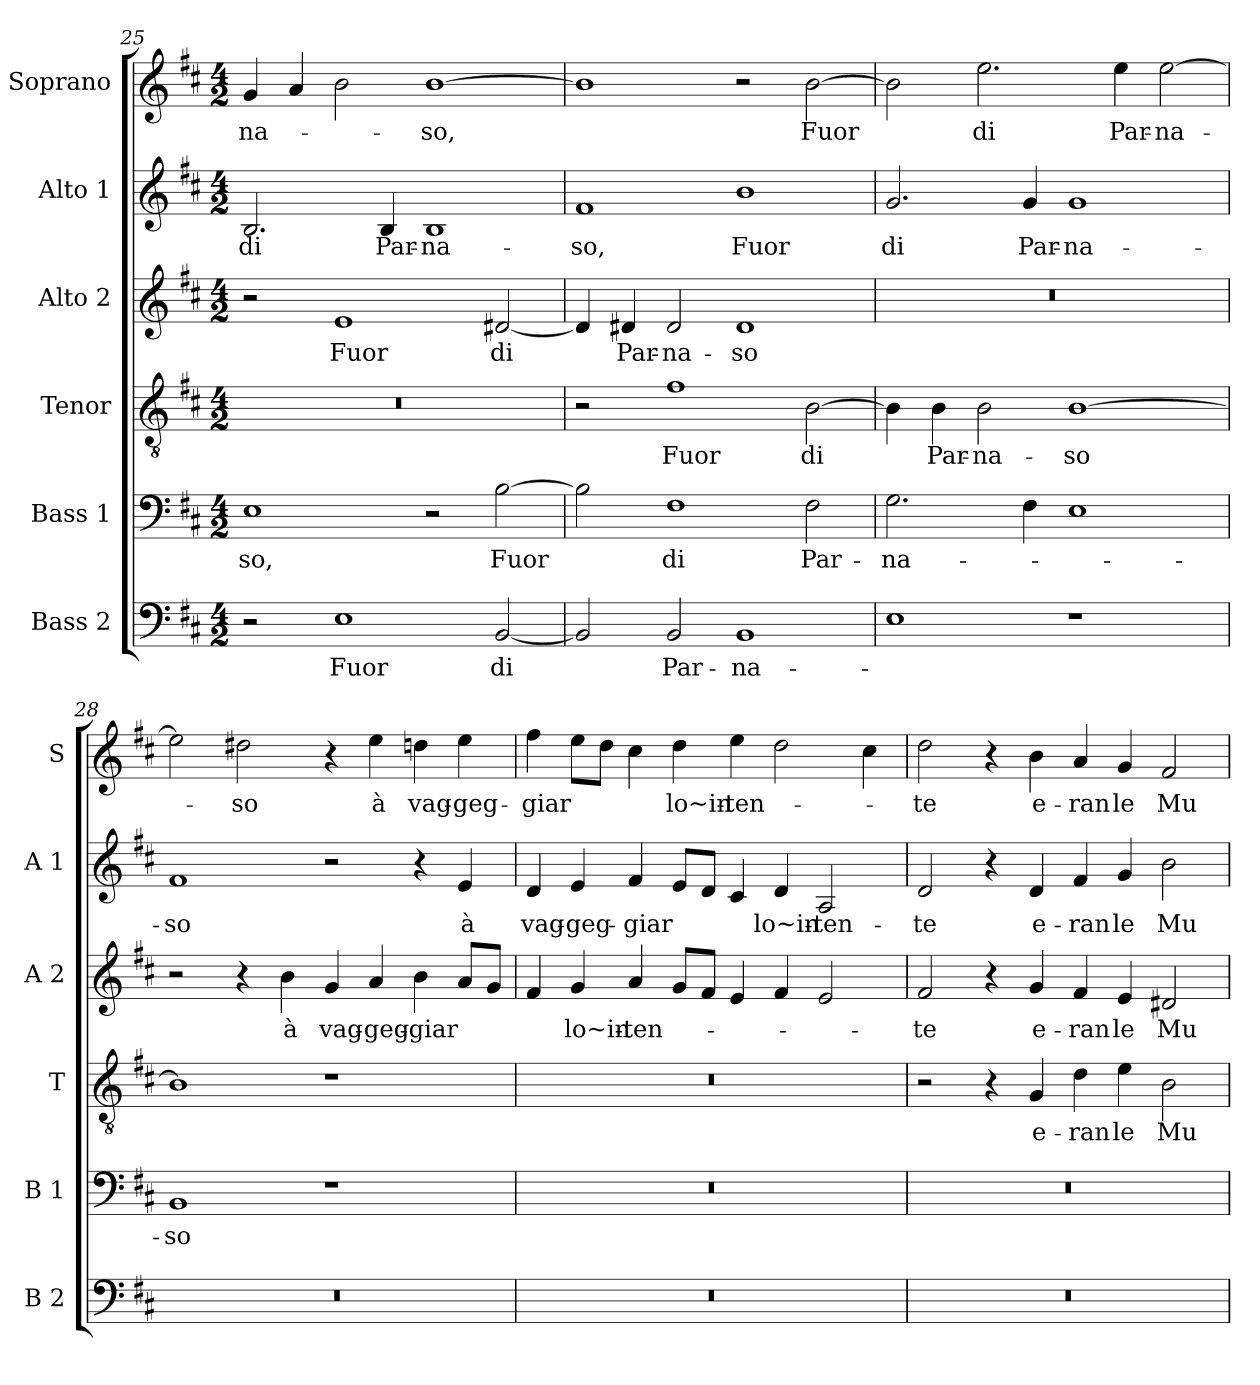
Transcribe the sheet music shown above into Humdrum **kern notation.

**kern	**text	**kern	**text	**kern	**text	**kern	**text	**kern	**text	**kern	**text
*part6	*part6	*part5	*part5	*part4	*part4	*part3	*part3	*part2	*part2	*part1	*part1
*staff6	*staff6	*staff5	*staff5	*staff4	*staff4	*staff3	*staff3	*staff2	*staff2	*staff1	*staff1
*I"Bass 2	*	*I"Bass 1	*	*I"Tenor	*	*I"Alto 2	*	*I"Alto 1	*	*I"Soprano	*
*I'B 2	*	*I'B 1	*	*I'T	*	*I'A 2	*	*I'A 1	*	*I'S	*
!!LO:PB:g=z
*clefF4	*	*clefF4	*	*clefGv2	*	*clefG2	*	*clefG2	*	*clefG2	*
*k[f#c#]	*	*k[f#c#]	*	*k[f#c#]	*	*k[f#c#]	*	*k[f#c#]	*	*k[f#c#]	*
*D:	*	*D:	*	*D:	*	*D:	*	*D:	*	*D:	*
*M4/2	*	*M4/2	*	*M4/2	*	*M4/2	*	*M4/2	*	*M4/2	*
=25	=25	=25	=25	=25	=25	=25	=25	=25	=25	=25	=25
!	!	!	!LO:LY:b	!	!	!	!	!	!LO:LY:b	!	!LO:LY:b
2r	.	1E	-so,	0r	.	2r	.	2.B/	di	4g/	-na-
.	.	.	.	.	.	.	.	.	.	4a/	.
!	!LO:LY:b	!	!	!	!	!	!LO:LY:b	!	!	!	!
1E	Fuor	.	.	.	.	1e	Fuor	.	.	2b\	.
!	!	!	!	!	!	!	!	!	!LO:LY:b	!	!
.	.	.	.	.	.	.	.	4B/	Par-	.	.
!	!	!	!	!	!	!	!	!	!LO:LY:b	!	!LO:LY:b
.	.	2r	.	.	.	.	.	1B	-na-	[1b	-so,
!	!LO:LY:b	!	!LO:LY:b	!	!	!	!LO:LY:b	!	!	!	!
[2BB/	di	[2B\	Fuor	.	.	[2d#X/	di	.	.	.	.
=26	=26	=26	=26	=26	=26	=26	=26	=26	=26	=26	=26
!	!	!	!	!	!	!	!	!	!LO:LY:b	!	!
2BB/]	.	2B\]	.	2r	.	4d#/]	.	1f#	-so,	1b]	.
!	!	!	!	!	!	!	!LO:LY:b	!	!	!	!
.	.	.	.	.	.	4d#X/	Par-	.	.	.	.
!	!LO:LY:b	!	!LO:LY:b	!	!LO:LY:b	!	!LO:LY:b	!	!	!	!
2BB/	Par-	1F#	di	1f#	Fuor	2d#/	-na-	.	.	.	.
!	!LO:LY:b	!	!	!	!	!	!LO:LY:b	!	!LO:LY:b	!	!
1BB	-na-	.	.	.	.	1d#	-so	1b	Fuor	2r	.
!	!	!	!LO:LY:b	!	!LO:LY:b	!	!	!	!	!	!LO:LY:b
.	.	2F#\	Par-	[2B\	di	.	.	.	.	[2b\	Fuor
=27	=27	=27	=27	=27	=27	=27	=27	=27	=27	=27	=27
!	!	!	!LO:LY:b	!	!	!	!	!	!LO:LY:b	!	!
1E	.	2.G\	-na-	4B\]	.	0r	.	2.g/	di	2b\]	.
!	!	!	!	!	!LO:LY:b	!	!	!	!	!	!
.	.	.	.	4B\	Par-	.	.	.	.	.	.
!	!	!	!	!	!LO:LY:b	!	!	!	!	!	!LO:LY:b
.	.	.	.	2B\	-na-	.	.	.	.	2.ee\	di
!	!	!	!	!	!	!	!	!	!LO:LY:b	!	!
.	.	4F#\	.	.	.	.	.	4g/	Par-	.	.
!	!	!	!	!	!LO:LY:b	!	!	!	!LO:LY:b	!	!
1r	.	1E	.	[1B	-so	.	.	1g	-na-	.	.
!	!	!	!	!	!	!	!	!	!	!	!LO:LY:b
.	.	.	.	.	.	.	.	.	.	4ee\	Par-
!	!	!	!	!	!	!	!	!	!	!	!LO:LY:b
.	.	.	.	.	.	.	.	.	.	[2ee\	-na-
!!LO:LB:g=z
=28	=28	=28	=28	=28	=28	=28	=28	=28	=28	=28	=28
!	!	!	!LO:LY:b	!	!	!	!	!	!LO:LY:b	!	!
0r	.	1BB	-so	1B]	.	2r	.	1f#	-so	2ee\]	.
!	!	!	!	!	!	!	!	!	!	!	!LO:LY:b
.	.	.	.	.	.	4r	.	.	.	2dd#X\	-so
!	!	!	!	!	!	!	!LO:LY:b	!	!	!	!
.	.	.	.	.	.	4b\	à	.	.	.	.
!	!	!	!	!	!	!	!LO:LY:b	!	!	!	!
.	.	1r	.	1r	.	4g/	vag-	2r	.	4r	.
!	!	!	!	!	!	!	!LO:LY:b	!	!	!	!LO:LY:b
.	.	.	.	.	.	4a/	-geg-	.	.	4ee\	à
!	!	!	!	!	!	!	!LO:LY:b	!	!	!	!LO:LY:b
.	.	.	.	.	.	4b\	-giar	4r	.	4ddn\	vag-
!	!	!	!	!	!	!	!	!	!LO:LY:b	!	!LO:LY:b
.	.	.	.	.	.	8a/L	.	4e/	à	4ee\	-geg-
.	.	.	.	.	.	8g/J	.	.	.	.	.
=29	=29	=29	=29	=29	=29	=29	=29	=29	=29	=29	=29
!	!	!	!	!	!	!	!	!	!LO:LY:b	!	!LO:LY:b
0r	.	0r	.	0r	.	4f#/	.	4d/	vag-	4ff#\	-giar
!	!	!	!	!	!	!	!LO:LY:b	!	!LO:LY:b	!	!
.	.	.	.	.	.	4g/	lo~in-	4e/	-geg-	8ee\L	.
.	.	.	.	.	.	.	.	.	.	8dd\J	.
!	!	!	!	!	!	!	!LO:LY:b	!	!LO:LY:b	!	!
.	.	.	.	.	.	4a/	-ten-	4f#/	-giar	4cc#\	.
!	!	!	!	!	!	!	!	!	!	!	!LO:LY:b
.	.	.	.	.	.	8g/L	.	8e/L	.	4dd\	lo~in-
.	.	.	.	.	.	8f#/J	.	8d/J	.	.	.
!	!	!	!	!	!	!	!	!	!	!	!LO:LY:b
.	.	.	.	.	.	4e/	.	4c#/	.	4ee\	-ten-
!	!	!	!	!	!	!	!	!	!LO:LY:b	!	!
.	.	.	.	.	.	4f#/	.	4d/	lo~in-	2dd\	.
!	!	!	!	!	!	!	!	!	!LO:LY:b	!	!
.	.	.	.	.	.	2e/	.	2A/	-ten-	.	.
.	.	.	.	.	.	.	.	.	.	4cc#\	.
=30	=30	=30	=30	=30	=30	=30	=30	=30	=30	=30	=30
!	!	!	!	!	!	!	!LO:LY:b	!	!LO:LY:b	!	!LO:LY:b
0r	.	0r	.	2r	.	2f#/	-te	2d/	-te	2dd\	-te
.	.	.	.	4r	.	4r	.	4r	.	4r	.
!	!	!	!	!	!LO:LY:b	!	!LO:LY:b	!	!LO:LY:b	!	!LO:LY:b
.	.	.	.	4G/	e-	4g/	e-	4d/	e-	4b\	e-
!	!	!	!	!	!LO:LY:b	!	!LO:LY:b	!	!LO:LY:b	!	!LO:LY:b
.	.	.	.	4d\	-ran	4f#/	-ran	4f#/	-ran	4a/	-ran
!	!	!	!	!	!LO:LY:b	!	!LO:LY:b	!	!LO:LY:b	!	!LO:LY:b
.	.	.	.	4e\	le	4e/	le	4g/	le	4g/	le
!	!	!	!	!	!LO:LY:b	!	!LO:LY:b	!	!LO:LY:b	!	!LO:LY:b
.	.	.	.	2B\	Mu-	2d#X/	Mu-	2b\	Mu-	2f#/	Mu-
=	=	=	=	=	=	=	=	=	=	=	=
*-	*-	*-	*-	*-	*-	*-	*-	*-	*-	*-	*-
